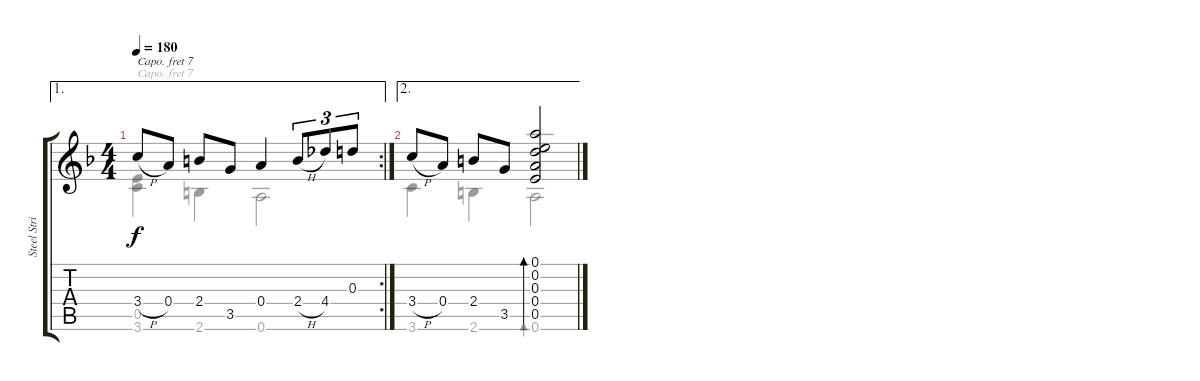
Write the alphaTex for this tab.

\track ("Steel String Acoustic Guitar" "Steel Stri") {instrument acousticguitarsteel}
\staff {score tabs}
\capo 7
\tuning (D4 A3 G3 D3 A2 D2) {hide}
\voice
\ae 1
\rc 2
\ts (4 4)
\tempo 180
\clef g2
\ks f
3.4{h}.8{dy f} 0.4.8 2.4.8 3.5.8 0.4.4 2.4{h}.8{tu (3 2)} 4.4.8{tu (3 2)} 0.3.8{tu (3 2)} |
\ae 2
3.4{h}.8 0.4.8 2.4.8 3.5.8 (0.1 0.2 0.3 0.4 0.5).2{bd 30}
\voice
\clef g2
\ottava regular
\simile none
\ks f
(0.5{t} 3.6).4{dy f} 2.6.4 0.6.2 |
3.6.4 2.6.4 0.6.2{bd 30}
